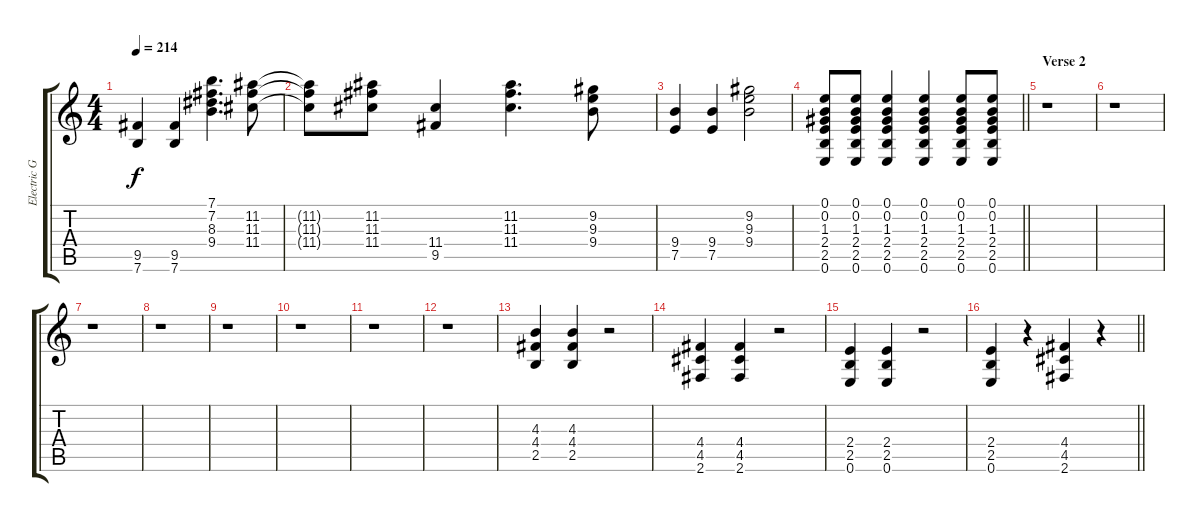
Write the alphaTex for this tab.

\track ("Electric Guitar" "Electric G") {instrument distortionguitar}
\staff {score tabs}
\tuning (E4 B3 G3 D3 A2 E2) {hide}
\ts (4 4)
\tempo 214
\clef g2
\ks c
(9.5 7.6).4{dy f volume 16 balance 8 instrument distortionguitar} (9.5 7.6).4 (7.1 7.2 8.3 9.4).4{d} (11.2 11.3 11.4).8 |
(11.2{t} 11.3{t} 11.4{t}).8 (11.2 11.3 11.4).8 (11.4 9.5).4 (11.2 11.3 11.4).4{d} (9.2 9.3 9.4).8 |
(9.4 7.5).4 (9.4 7.5).4 (9.2 9.3 9.4).2 |
\barLineRight lightlight
(0.1 0.2 1.3 2.4 2.5 0.6).8 (0.1 0.2 1.3 2.4 2.5 0.6).8 (0.1 0.2 1.3 2.4 2.5 0.6).4 (0.1 0.2 1.3 2.4 2.5 0.6).4 (0.1 0.2 1.3 2.4 2.5 0.6).8 (0.1 0.2 1.3 2.4 2.5 0.6).8 |
\section ("" "Verse 2")
r.1 |
r.1 |
r.1 |
r.1 |
r.1 |
r.1 |
r.1 |
r.1 |
(4.3 4.4 2.5).4 (4.3 4.4 2.5).4 r.2 |
(4.4 4.5 2.6).4 (4.4 4.5 2.6).4 r.2 |
(2.4 2.5 0.6).4 (2.4 2.5 0.6).4 r.2 |
\barLineRight lightlight
(2.4 2.5 0.6).4 r.4 (4.4 4.5 2.6).4 r.4
